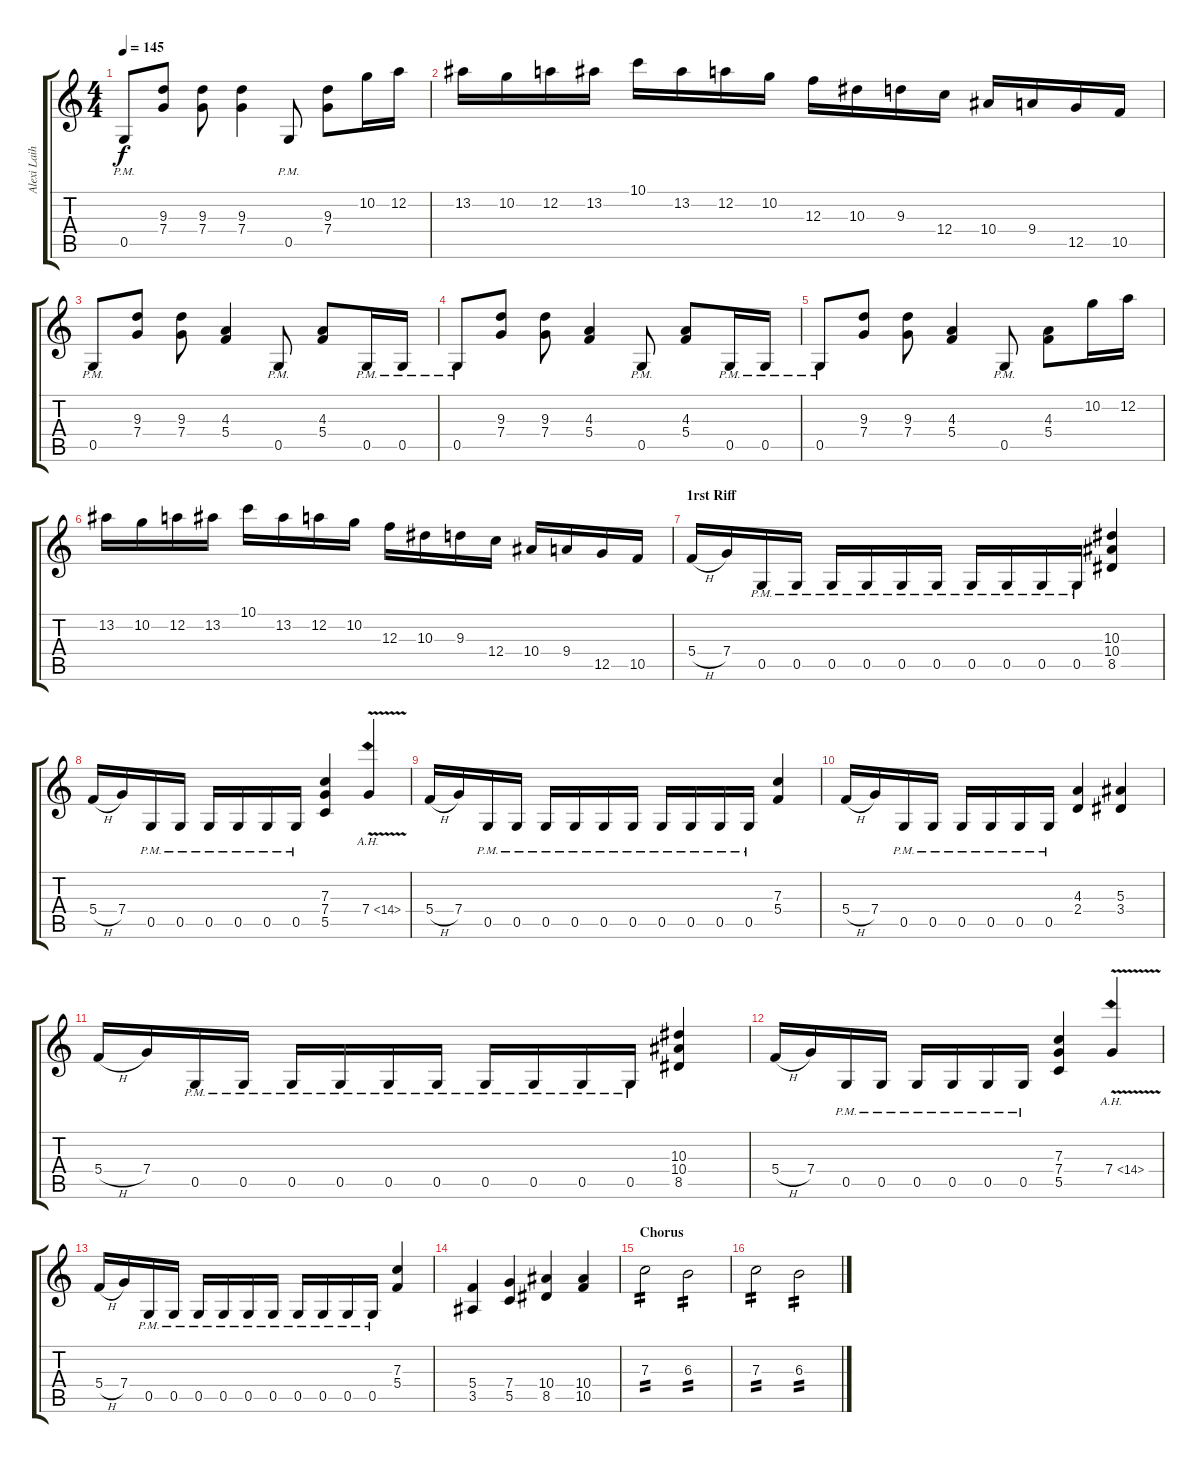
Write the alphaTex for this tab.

\track ("Alexi Laiho" "Alexi Laih") {instrument distortionguitar}
\staff {score tabs}
\tuning (D4 A3 F3 C3 G2 D2) {hide}
\ts (4 4)
\tempo 145
\clef g2
\ks c
0.5{pm}.8{dy f} (9.3 7.4).8 (9.3 7.4).8 (9.3 7.4).4 0.5{pm}.8 (9.3 7.4).8 10.2.16 12.2.16 |
13.2.16 10.2.16 12.2.16 13.2.16 10.1.16 13.2.16 12.2.16 10.2.16 12.3.16 10.3.16 9.3.16 12.4.16 10.4.16 9.4.16 12.5.16 10.5.16 |
0.5{pm}.8 (9.3 7.4).8 (9.3 7.4).8 (4.3 5.4).4 0.5{pm}.8 (4.3 5.4).8 0.5{pm}.16 0.5{pm}.16 |
0.5{pm}.8 (9.3 7.4).8 (9.3 7.4).8 (4.3 5.4).4 0.5{pm}.8 (4.3 5.4).8 0.5{pm}.16 0.5{pm}.16 |
0.5{pm}.8 (9.3 7.4).8 (9.3 7.4).8 (4.3 5.4).4 0.5{pm}.8 (4.3 5.4).8 10.2.16 12.2.16 |
13.2.16 10.2.16 12.2.16 13.2.16 10.1.16 13.2.16 12.2.16 10.2.16 12.3.16 10.3.16 9.3.16 12.4.16 10.4.16 9.4.16 12.5.16 10.5.16 |
\section ("" "1rst Riff")
5.4{h}.16 7.4.16 0.5{pm}.16 0.5{pm}.16 0.5{pm}.16 0.5{pm}.16 0.5{pm}.16 0.5{pm}.16 0.5{pm}.16 0.5{pm}.16 0.5{pm}.16 0.5{pm}.16 (10.3 10.4 8.5).4 |
5.4{h}.16 7.4.16 0.5{pm}.16 0.5{pm}.16 0.5{pm}.16 0.5{pm}.16 0.5{pm}.16 0.5{pm}.16 (7.3 7.4 5.5).4 7.4{ah 7 v}.4 |
5.4{h}.16 7.4.16 0.5{pm}.16 0.5{pm}.16 0.5{pm}.16 0.5{pm}.16 0.5{pm}.16 0.5{pm}.16 0.5{pm}.16 0.5{pm}.16 0.5{pm}.16 0.5{pm}.16 (7.3 5.4).4 |
5.4{h}.16 7.4.16 0.5{pm}.16 0.5{pm}.16 0.5{pm}.16 0.5{pm}.16 0.5{pm}.16 0.5{pm}.16 (4.3 2.4).4 (5.3 3.4).4 |
5.4{h}.16 7.4.16 0.5{pm}.16 0.5{pm}.16 0.5{pm}.16 0.5{pm}.16 0.5{pm}.16 0.5{pm}.16 0.5{pm}.16 0.5{pm}.16 0.5{pm}.16 0.5{pm}.16 (10.3 10.4 8.5).4 |
5.4{h}.16 7.4.16 0.5{pm}.16 0.5{pm}.16 0.5{pm}.16 0.5{pm}.16 0.5{pm}.16 0.5{pm}.16 (7.3 7.4 5.5).4 7.4{ah 7 v}.4 |
5.4{h}.16 7.4.16 0.5{pm}.16 0.5{pm}.16 0.5{pm}.16 0.5{pm}.16 0.5{pm}.16 0.5{pm}.16 0.5{pm}.16 0.5{pm}.16 0.5{pm}.16 0.5{pm}.16 (7.3 5.4).4 |
(5.4 3.5).4 (7.4 5.5).4 (10.4 8.5).4 (10.4 10.5).4 |
\section ("" "Chorus")
7.3.2{tp 2} 6.3.2{tp 2} |
7.3.2{tp 2} 6.3.2{tp 2}
